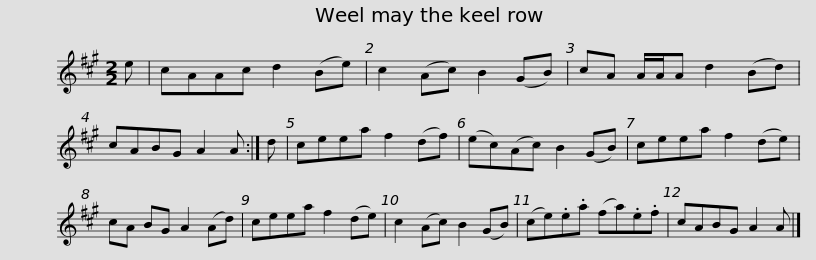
X:1
L:1/8
M:2/2
I:linebreak $
K:A
V:1 treble
V:1
 e | cAAc d2 (Be) | c2 (Ac) B2 (GB) | cA A/A/A d2 (Bd) | cABG A2 A :| %5
 d | ceea f2 (df) |$ (ec)(Ac) B2 (GB) | ceea f2 (de) | cA BG A2 (Ad) | %10
 ceea f2 (de) | c2 (Ac) B2 (GB) | (ce).e.a (fa).e.f |$ cABG A2 A |] %14
